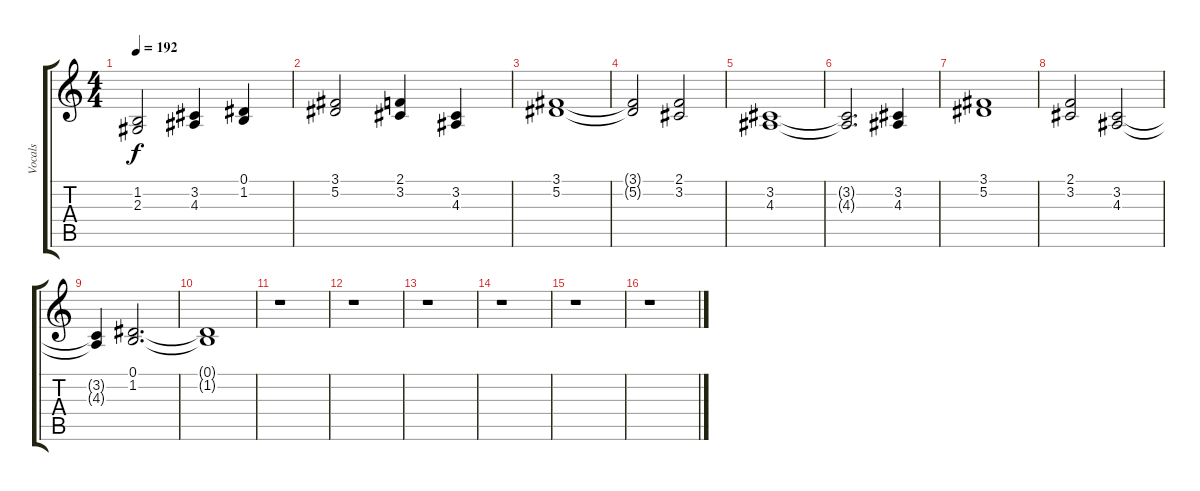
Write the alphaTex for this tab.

\track ("Vocals" "Vocals") {instrument oboe}
\staff {score tabs}
\tuning (Eb4 Bb3 Gb3 Db3 Ab2 Eb2) {hide}
\ts (4 4)
\tempo 192
\clef g2
\ks c
(1.2 2.3).2{dy f} (3.2 4.3).4 (0.1 1.2).4 |
(3.1 5.2).2 (2.1 3.2).4 (3.2 4.3).4 |
(3.1 5.2).1 |
(3.1{t} 5.2{t}).2 (2.1 3.2).2 |
(3.2 4.3).1 |
(3.2{t} 4.3{t}).2{d} (3.2 4.3).4 |
(3.1 5.2).1 |
(2.1 3.2).2 (3.2 4.3).2 |
(3.2{t} 4.3{t}).4 (0.1 1.2).2{d} |
(0.1{t} 1.2{t}).1 |
r.1 |
r.1 |
r.1 |
r.1 |
r.1 |
r.1
